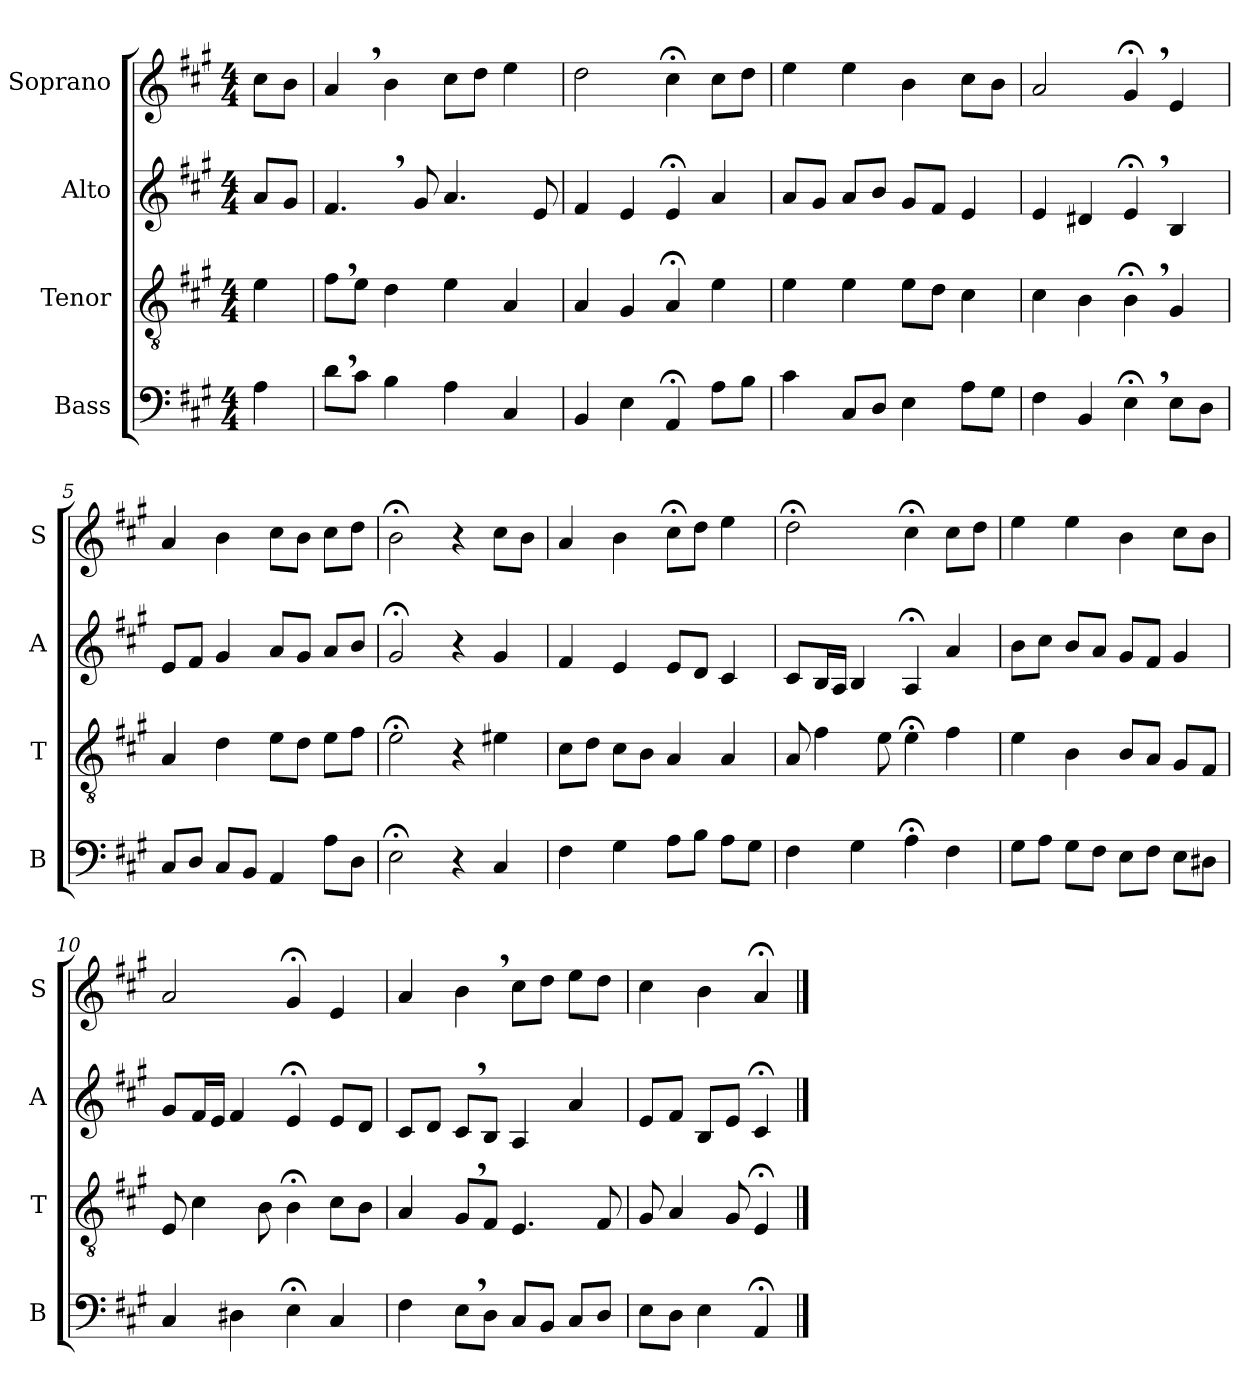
**kern	**kern	**kern	**kern
*part4	*part3	*part2	*part1
*staff4	*staff3	*staff2	*staff1
*I"Bass	*I"Tenor	*I"Alto	*I"Soprano
*I'B	*I'T	*I'A	*I'S
*clefF4	*clefGv2	*clefG2	*clefG2
*k[f#c#g#]	*k[f#c#g#]	*k[f#c#g#]	*k[f#c#g#]
*M4/4	*M4/4	*M4/4	*M4/4
=	=	=	=
4A\	4e\	8a/L	8cc#\L
.	.	8g#/J	8b\J
=1	=1	=1	=1
8d,\L	8f#,\L	4.f#,/	4a,/
8c#\J	8e\J	.	.
4B\	4d\	.	4b\
.	.	8g#/	.
4A\	4e\	4.a/	8cc#\L
.	.	.	8dd\J
4C#/	4A/	.	4ee\
.	.	8e/	.
=2	=2	=2	=2
4BB/	4A/	4f#/	2dd\
4E\	4G#/	4e/	.
4AA;</	4A;</	4e;</	4cc#;<\
8A\L	4e\	4a/	8cc#\L
8B\J	.	.	8dd\J
=3	=3	=3	=3
4c#\	4e\	8a/L	4ee:\
.	.	8g#/J	.
8C#/L	4e\	8a/L	4ee\
8D/J	.	8b/J	.
4E\	8e\L	8g#/L	4b\
.	8d\J	8f#/J	.
8A\L	4c#\	4e/	8cc#\L
8G#\J	.	.	8b\J
=4	=4	=4	=4
4F#\	4c#\	4e/	2a/
4BB/	4B\	4d#X/	.
4E;<,\	4B;<,\	4e;<,/	4g#;<,/
8E\L	4G#/	4B/	4e/
8D\J	.	.	.
=5	=5	=5	=5
8C#/L	4A/	8e/L	4a/
8D/J	.	8f#/J	.
8C#/L	4d\	4g#/	4b\
8BB/J	.	.	.
4AA/	8e\L	8a/L	8cc#\L
.	8d\J	8g#/J	8b\J
8A\L	8e\L	8a/L	8cc#\L
8D\J	8f#\J	8b/J	8dd\J
=6	=6	=6	=6
2E;<\	2e;<\	2g#;</	2b;<\
4r	4r	4r	4r
4C#/	4e#X\	4g#/	8cc#\L
.	.	.	8b\J
=7	=7	=7	=7
4F#\	8c#\L	4f#/	4a/
.	8d\J	.	.
4G#\	8c#\L	4e/	4b\
.	8B\J	.	.
8A\L	4A/	8e/L	8cc#;<\L
8B\J	.	8d/J	8dd\J
8A\L	4A/	4c#/	4ee\
8G#\J	.	.	.
=8	=8	=8	=8
4F#\	8A/	8c#/L	2dd;<\
.	4f#\	16B/L	.
.	.	16A/JJ	.
4G#\	.	4B/	.
.	8e\	.	.
4A;<\	4e;<\	4A;</	4cc#;<\
4F#\	4f#\	4a/	8cc#\L
.	.	.	8dd\J
=9	=9	=9	=9
8G#\L	4e\	8b\L	4ee\
8A\J	.	8cc#\J	.
8G#\L	4B\	8b/L	4ee\
8F#\J	.	8a/J	.
8E\L	8B/L	8g#/L	4b\
8F#\J	8A/J	8f#/J	.
8E\L	8G#/L	4g#/	8cc#\L
8D#X\J	8F#/J	.	8b\J
=10	=10	=10	=10
4C#/	8E/	8g#/L	2a/
.	4c#\	16f#/L	.
.	.	16e/JJ	.
4D#X\	.	4f#/	.
.	8B\	.	.
4E;<\	4B;<\	4e;</	4g#;</
4C#/	8c#\L	8e/L	4e/
.	8B\J	8d/J	.
=11	=11	=11	=11
4F#\	4A/	8c#/L	4a:/
.	.	8d/J	.
8E,\L	8G#,/L	8c#,/L	4b,\
8D\J	8F#/J	8B/J	.
8C#/L	4.E/	4A/	8cc#\L
8BB/J	.	.	8dd\J
8C#/L	.	4a/	8ee\L
8D/J	8F#/	.	8dd\J
=12	=12	=12	=12
8E\L	8G#/	8e/L	4cc#\
8D\J	4A/	8f#/J	.
4E\	.	8B/L	4b\
.	8G#/	8e/J	.
4AA;</	4E;</	4c#;</	4a;<:/
==	==	==	==
*-	*-	*-	*-
